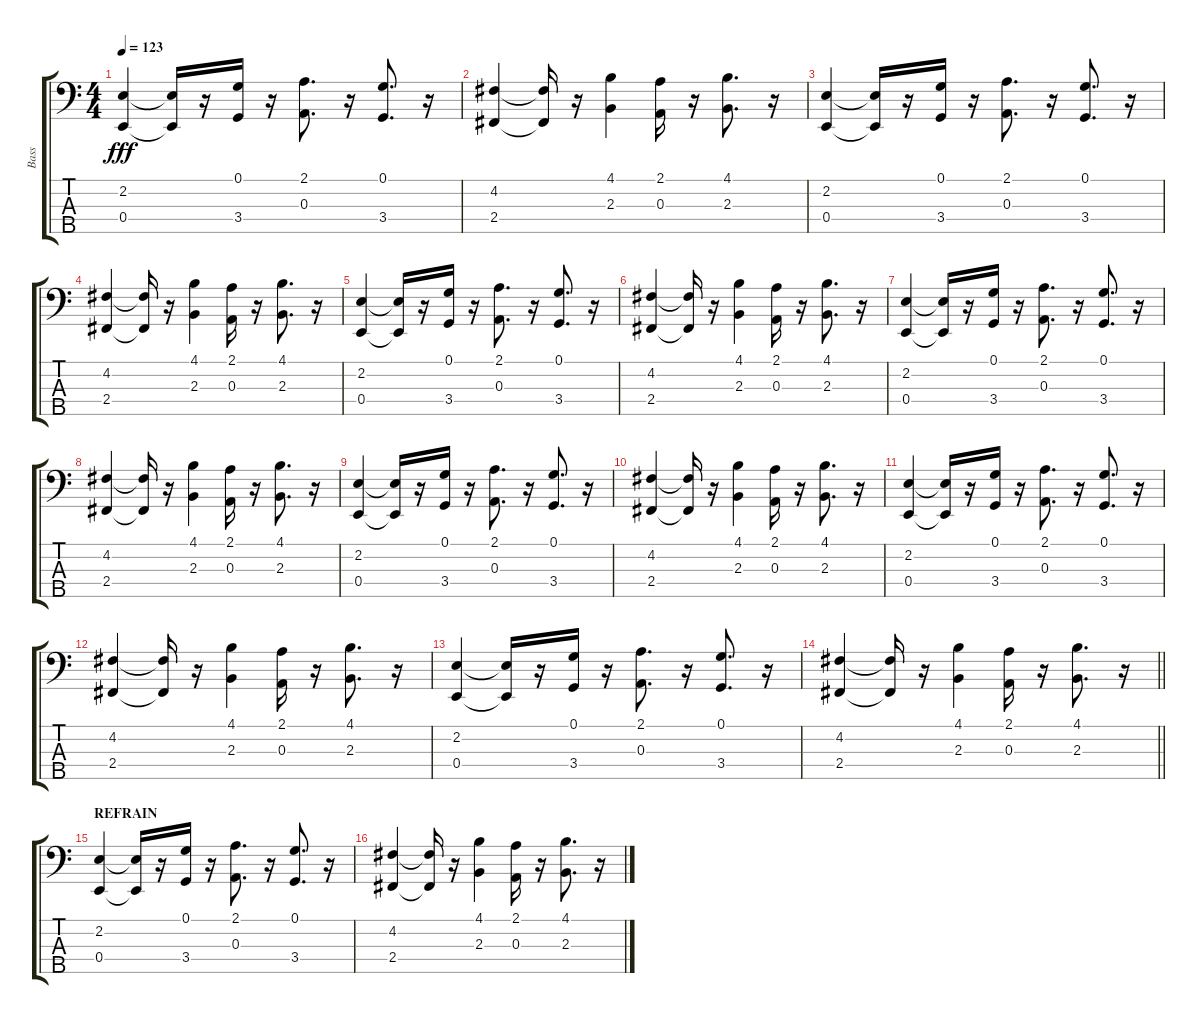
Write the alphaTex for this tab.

\track ("Bass" "Bass") {instrument electricbassfinger}
\staff {score tabs}
\tuning (G2 D2 A1 E1 B0) {hide}
\ts (4 4)
\tempo 123
\clef f4
\ks c
(2.2 0.4).4{dy fff} (2.2{t} 0.4{t}).16 r.16 (0.1 3.4).16 r.16 (2.1 0.3).8{d} r.16 (0.1 3.4).8{d} r.16 |
(4.2 2.4).4 (4.2{t} 2.4{t}).16 r.16 (4.1 2.3).4 (2.1 0.3).16 r.16 (4.1 2.3).8{d} r.16 |
(2.2 0.4).4 (2.2{t} 0.4{t}).16 r.16 (0.1 3.4).16 r.16 (2.1 0.3).8{d} r.16 (0.1 3.4).8{d} r.16 |
(4.2 2.4).4 (4.2{t} 2.4{t}).16 r.16 (4.1 2.3).4 (2.1 0.3).16 r.16 (4.1 2.3).8{d} r.16 |
(2.2 0.4).4 (2.2{t} 0.4{t}).16 r.16 (0.1 3.4).16 r.16 (2.1 0.3).8{d} r.16 (0.1 3.4).8{d} r.16 |
(4.2 2.4).4 (4.2{t} 2.4{t}).16 r.16 (4.1 2.3).4 (2.1 0.3).16 r.16 (4.1 2.3).8{d} r.16 |
(2.2 0.4).4 (2.2{t} 0.4{t}).16 r.16 (0.1 3.4).16 r.16 (2.1 0.3).8{d} r.16 (0.1 3.4).8{d} r.16 |
(4.2 2.4).4 (4.2{t} 2.4{t}).16 r.16 (4.1 2.3).4 (2.1 0.3).16 r.16 (4.1 2.3).8{d} r.16 |
(2.2 0.4).4 (2.2{t} 0.4{t}).16 r.16 (0.1 3.4).16 r.16 (2.1 0.3).8{d} r.16 (0.1 3.4).8{d} r.16 |
(4.2 2.4).4 (4.2{t} 2.4{t}).16 r.16 (4.1 2.3).4 (2.1 0.3).16 r.16 (4.1 2.3).8{d} r.16 |
(2.2 0.4).4 (2.2{t} 0.4{t}).16 r.16 (0.1 3.4).16 r.16 (2.1 0.3).8{d} r.16 (0.1 3.4).8{d} r.16 |
(4.2 2.4).4 (4.2{t} 2.4{t}).16 r.16 (4.1 2.3).4 (2.1 0.3).16 r.16 (4.1 2.3).8{d} r.16 |
(2.2 0.4).4 (2.2{t} 0.4{t}).16 r.16 (0.1 3.4).16 r.16 (2.1 0.3).8{d} r.16 (0.1 3.4).8{d} r.16 |
\barLineRight lightlight
(4.2 2.4).4 (4.2{t} 2.4{t}).16 r.16 (4.1 2.3).4 (2.1 0.3).16 r.16 (4.1 2.3).8{d} r.16 |
\section ("" "REFRAIN")
(2.2 0.4).4 (2.2{t} 0.4{t}).16 r.16 (0.1 3.4).16 r.16 (2.1 0.3).8{d} r.16 (0.1 3.4).8{d} r.16 |
(4.2 2.4).4 (4.2{t} 2.4{t}).16 r.16 (4.1 2.3).4 (2.1 0.3).16 r.16 (4.1 2.3).8{d} r.16
